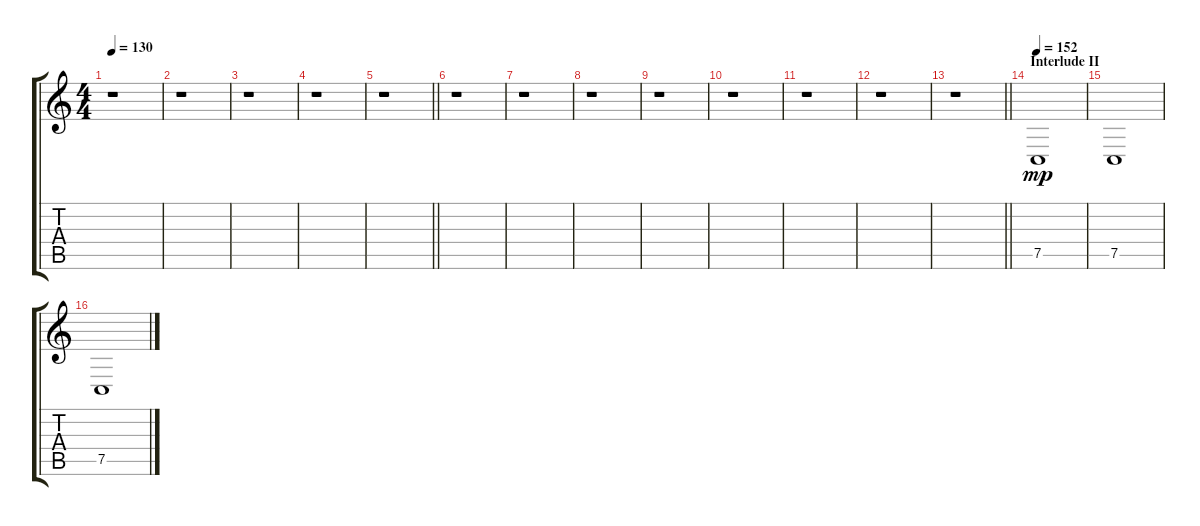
\track "" {instrument stringensemble1}
\staff {score tabs}
\tuning (C4 G3 Eb3 Bb2 F2 C2) {hide}
\ts (4 4)
\tempo 130
\clef g2
\ks c
r.1{dy mf} |
r.1 |
r.1 |
r.1 |
\barLineRight lightlight
r.1 |
r.1 |
r.1 |
r.1 |
r.1 |
r.1 |
r.1 |
r.1 |
\barLineRight lightlight
r.1 |
\section ("" "Interlude II")
\tempo 152
7.5.1{dy mp volume 13} |
7.5.1 |
7.5.1
